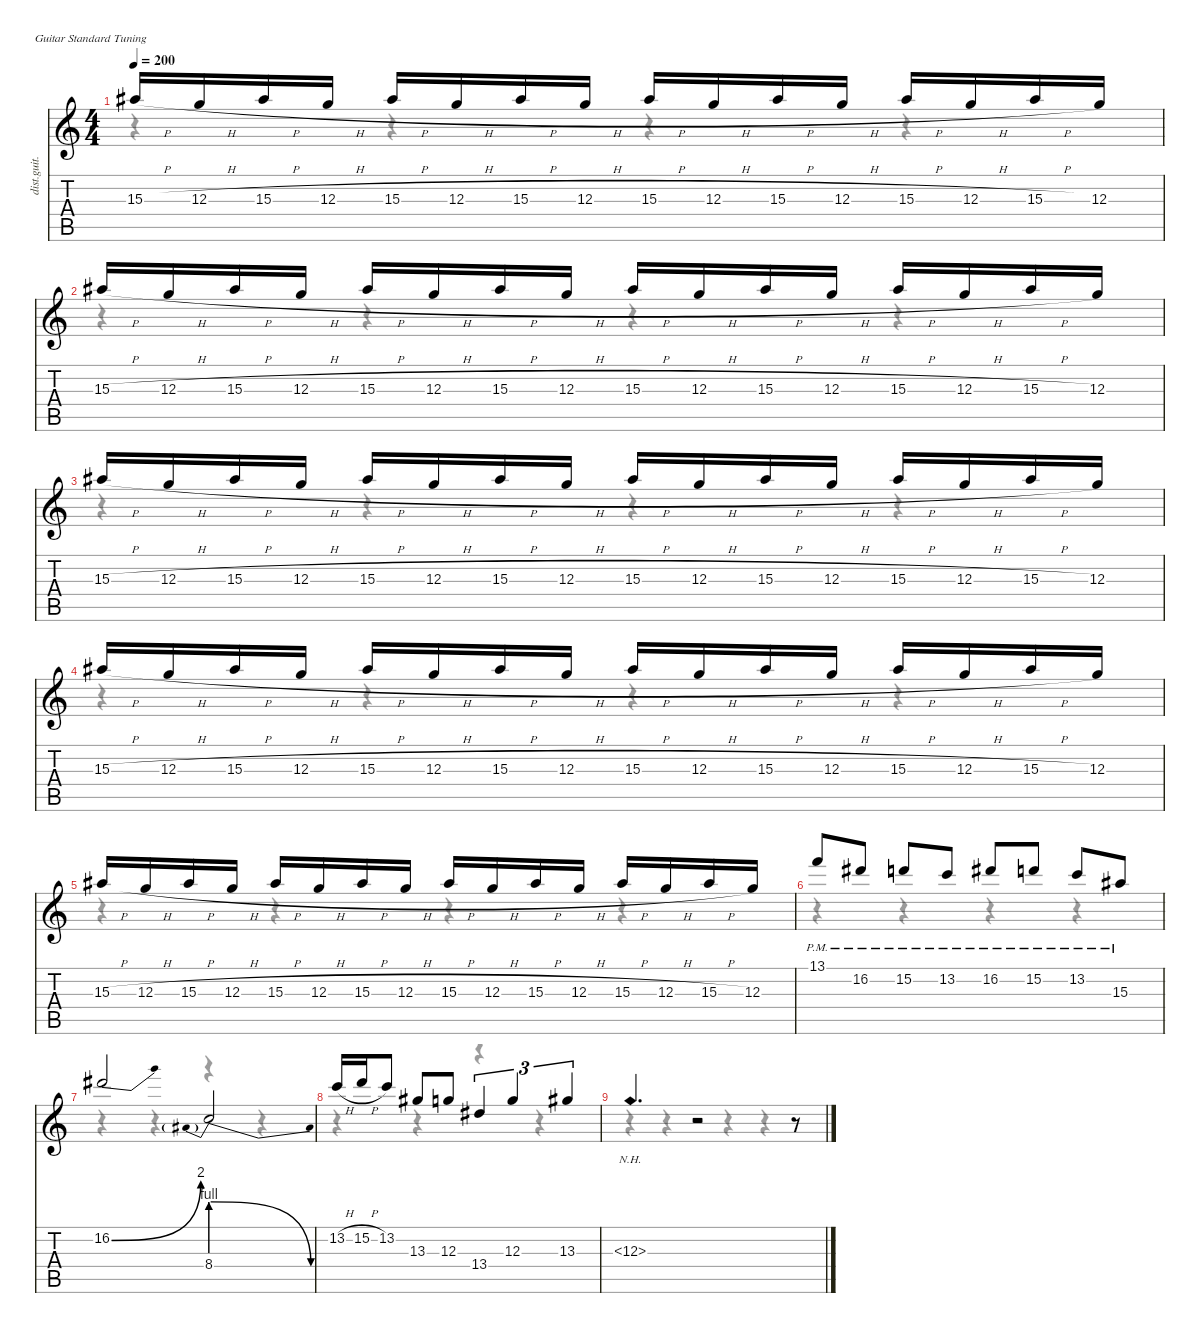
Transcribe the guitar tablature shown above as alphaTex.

\hideDynamics
\bracketExtendMode nobrackets
\otherSystemsTrackNameOrientation horizontal
\track ("Lead 2" "dist.guit.") {instrument distortionguitar}
\staff {score tabs}
\tuning (E4 B3 G3 D3 A2 E2)
\voice
\ts (4 4)
\scale
0.975432
\tempo 200
\accidentals auto
\clef g2
\ottava regular
\simile none
\ks c
15.3{h acc #}.16{dy f} 12.3{h}.16 15.3{h acc #}.16 12.3{h}.16 15.3{h acc #}.16 12.3{h}.16 15.3{h acc #}.16 12.3{h}.16 15.3{h acc #}.16 12.3{h}.16 15.3{h acc #}.16 12.3{h}.16 15.3{h acc #}.16 12.3{h}.16 15.3{h acc #}.16 12.3.16 |
\scale
0.975432 15.3{h acc #}.16 12.3{h}.16 15.3{h acc #}.16 12.3{h}.16 15.3{h acc #}.16 12.3{h}.16 15.3{h acc #}.16 12.3{h}.16 15.3{h acc #}.16 12.3{h}.16 15.3{h acc #}.16 12.3{h}.16 15.3{h acc #}.16 12.3{h}.16 15.3{h acc #}.16 12.3.16 |
\scale
1.10433 15.3{h acc #}.16 12.3{h}.16 15.3{h acc #}.16 12.3{h}.16 15.3{h acc #}.16 12.3{h}.16 15.3{h acc #}.16 12.3{h}.16 15.3{h acc #}.16 12.3{h}.16 15.3{h acc #}.16 12.3{h}.16 15.3{h acc #}.16 12.3{h}.16 15.3{h acc #}.16 12.3.16 |
\scale
0.972637 15.3{h acc #}.16 12.3{h}.16 15.3{h acc #}.16 12.3{h}.16 15.3{h acc #}.16 12.3{h}.16 15.3{h acc #}.16 12.3{h}.16 15.3{h acc #}.16 12.3{h}.16 15.3{h acc #}.16 12.3{h}.16 15.3{h acc #}.16 12.3{h}.16 15.3{h acc #}.16 12.3.16 |
\scale
0.988396 15.3{h acc #}.16 12.3{h}.16 15.3{h acc #}.16 12.3{h}.16 15.3{h acc #}.16 12.3{h}.16 15.3{h acc #}.16 12.3{h}.16 15.3{h acc #}.16 12.3{h}.16 15.3{h acc #}.16 12.3{h}.16 15.3{h acc #}.16 12.3{h}.16 15.3{h acc #}.16 12.3.16 |
\section ("" "")
\scale
0.972637 13.1{pm}.8 16.2{pm acc #}.8 15.2{pm}.8 13.2{pm}.8 16.2{pm acc #}.8 15.2{pm}.8 13.2{pm}.8 15.3{pm acc #}.8 |
\scale
0.972637 16.2{be (bend 0 0 60 8) acc #}.2 8.4{be (prebendrelease 0 4 39.999998399999996 0)}.2 |
\scale
0.972637 13.2{h}.16 15.2{h}.16 13.2.8 13.3{acc #}.8 12.3.8 13.4{acc #}.4{tu (3 2)} 12.3.4{tu (3 2)} 13.3{acc #}.4{tu (3 2)} |
\scale
1.01672 12.3{nh}.4{d} r.2 r.8
\voice
\clef g2
\ottava regular
\simile none
\ks c
r.4{dy mf} r.4 r.4 r.4 |
r.4 r.4 r.4 r.4 |
r.4 r.4 r.4 r.4 |
r.4 r.4 r.4 r.4 |
r.4 r.4 r.4 r.4 |
r.4 r.4 r.4 r.4 |
r.4 r.4 r.4 r.4 |
r.4 r.4 r.4 r.4 |
r.4 r.4 r.4 r.4
